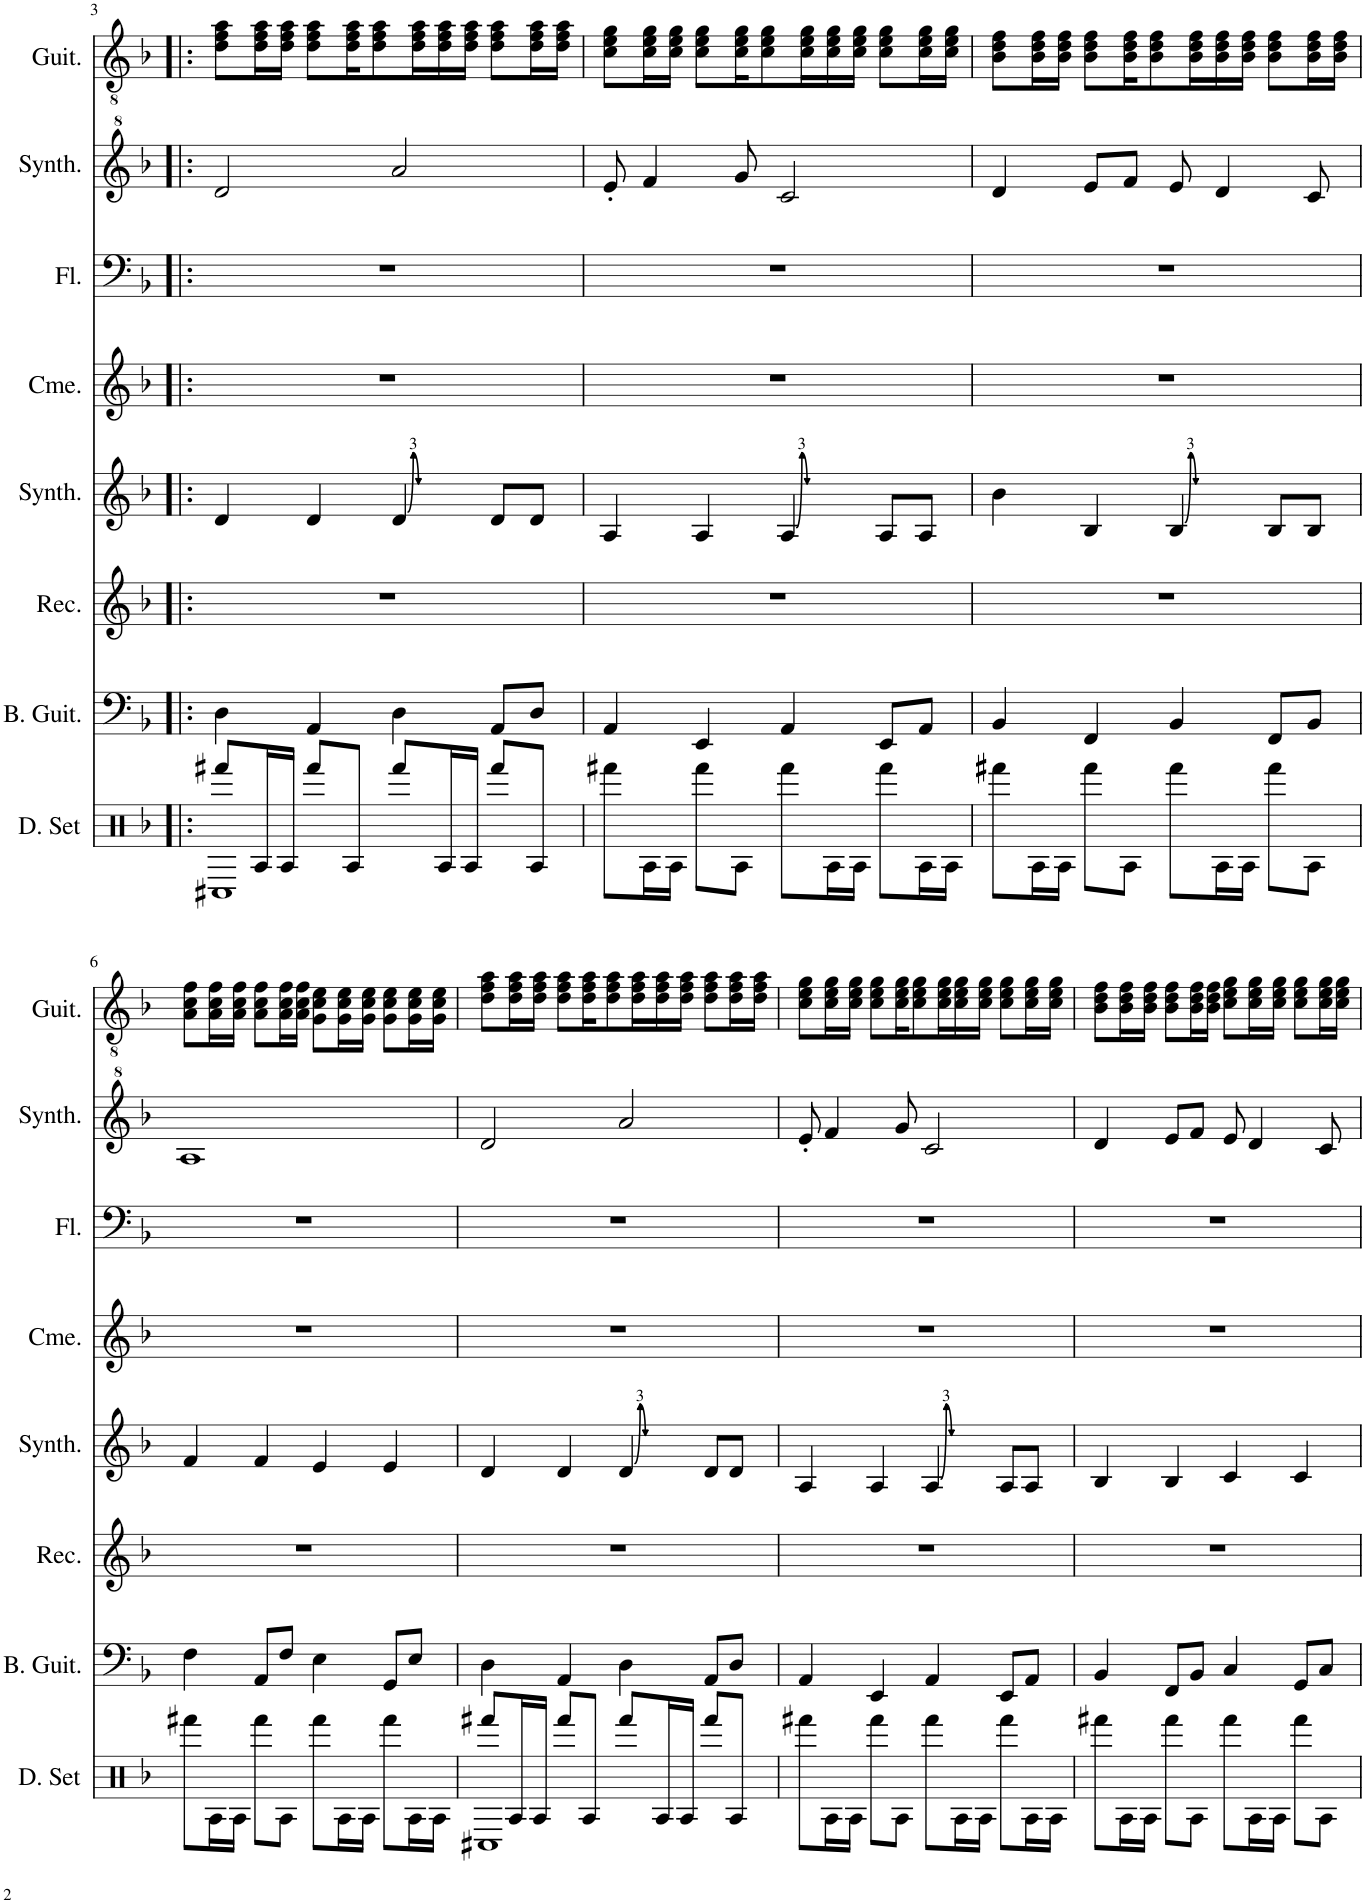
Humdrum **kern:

**kern	**kern	**kern	**kern	**kern	**kern	**kern	**kern
*part8	*part7	*part6	*part5	*part4	*part3	*part2	*part1
*staff8	*staff7	*staff6	*staff5	*staff4	*staff3	*staff2	*staff1
*I"ドラムセット	*I"ベース	*I"リコーダー	*I"エフェクト シンセサイザー	*I"チャイム	*I"フルート	*I"ブラス シンセサイザー	*I"アコースティックギター
!!LO:PB:g=z
*clefX	*clefF4	*clefG2	*clefG2	*clefG2	*clefF4	*clefG^2	*clefGv2
*	*Trd7c12	*	*	*	*	*	*
*k[b-]	*k[b-]	*k[b-]	*k[b-]	*k[b-]	*k[b-]	*k[b-]	*k[b-]
*M4/4	*M4/4	*M4/4	*M4/4	*M4/4	*M4/4	*M4/4	*M4/4
=3!|:	=3!|:	=3!|:	=3!|:	=3!|:	=3!|:	=3!|:	=3!|:
*^	*	*	*	*	*	*	*
8fff#X/L	1C#X	4D\	1r	4d/	1r	1r	2dd/	8d\ 8f\ 8a\L
16A/L	.	.	.	.	.	.	.	16d\ 16f\ 16a\L
16A/JJ	.	.	.	.	.	.	.	16d\ 16f\ 16a\JJ
8fff/L	.	4AA/	.	4d/	.	.	.	8d\ 8f\ 8a\L
8A/J	.	.	.	.	.	.	.	16d\ 16f\ 16a\K
.	.	.	.	.	.	.	.	8d\ 8f\ 8a\
8fff/L	.	4D\	.	4d/	.	.	2aa/	.
.	.	.	.	.	.	.	.	16d\ 16f\ 16a\L
16A/L	.	.	.	.	.	.	.	16d\ 16f\ 16a\
16A/JJ	.	.	.	.	.	.	.	16d\ 16f\ 16a\JJ
8fff/L	.	8AA/L	.	8d/L	.	.	.	8d\ 8f\ 8a\L
8A/J	.	8D/J	.	8d/J	.	.	.	16d\ 16f\ 16a\L
.	.	.	.	.	.	.	.	16d\ 16f\ 16a\JJ
*v	*v	*	*	*	*	*	*	*
=4	=4	=4	=4	=4	=4	=4	=4
8fff#X\L	4AA/	1r	4A/	1r	1r	8ee'/	8c\ 8e\ 8g\L
16A\L	.	.	.	.	.	4ff/	16c\ 16e\ 16g\L
16A\JJ	.	.	.	.	.	.	16c\ 16e\ 16g\JJ
8fff\L	4EE/	.	4A/	.	.	.	8c\ 8e\ 8g\L
8A\J	.	.	.	.	.	8gg/	16c\ 16e\ 16g\K
.	.	.	.	.	.	.	8c\ 8e\ 8g\
8fff\L	4AA/	.	4A/	.	.	2cc/	.
.	.	.	.	.	.	.	16c\ 16e\ 16g\L
16A\L	.	.	.	.	.	.	16c\ 16e\ 16g\
16A\JJ	.	.	.	.	.	.	16c\ 16e\ 16g\JJ
8fff\L	8EE/L	.	8A/L	.	.	.	8c\ 8e\ 8g\L
16A\L	8AA/J	.	8A/J	.	.	.	16c\ 16e\ 16g\L
16A\JJ	.	.	.	.	.	.	16c\ 16e\ 16g\JJ
=5	=5	=5	=5	=5	=5	=5	=5
8fff#X\L	4BB-/	1r	4b-\	1r	1r	4dd/	8B-\ 8d\ 8f\L
16A\L	.	.	.	.	.	.	16B-\ 16d\ 16f\L
16A\JJ	.	.	.	.	.	.	16B-\ 16d\ 16f\JJ
8fff\L	4FF/	.	4B-/	.	.	8ee/L	8B-\ 8d\ 8f\L
8A\J	.	.	.	.	.	8ff/J	16B-\ 16d\ 16f\K
.	.	.	.	.	.	.	8B-\ 8d\ 8f\
8fff\L	4BB-/	.	4B-/	.	.	8ee/	.
.	.	.	.	.	.	.	16B-\ 16d\ 16f\L
16A\L	.	.	.	.	.	4dd/	16B-\ 16d\ 16f\
16A\JJ	.	.	.	.	.	.	16B-\ 16d\ 16f\JJ
8fff\L	8FF/L	.	8B-/L	.	.	.	8B-\ 8d\ 8f\L
8A\J	8BB-/J	.	8B-/J	.	.	8cc/	16B-\ 16d\ 16f\L
.	.	.	.	.	.	.	16B-\ 16d\ 16f\JJ
!!LO:LB:g=z
=6	=6	=6	=6	=6	=6	=6	=6
8fff#X\L	4F\	1r	4f/	1r	1r	1a	8A\ 8c\ 8f\L
16A\L	.	.	.	.	.	.	16A\ 16c\ 16f\L
16A\JJ	.	.	.	.	.	.	16A\ 16c\ 16f\JJ
8fff\L	8AA/L	.	4f/	.	.	.	8A\ 8c\ 8f\L
8A\J	8F/J	.	.	.	.	.	16A\ 16c\ 16f\L
.	.	.	.	.	.	.	16A\ 16c\ 16f\JJ
8fff\L	4E\	.	4e/	.	.	.	8G\ 8c\ 8e\L
16A\L	.	.	.	.	.	.	16G\ 16c\ 16e\L
16A\JJ	.	.	.	.	.	.	16G\ 16c\ 16e\JJ
8fff\L	8GG/L	.	4e/	.	.	.	8G\ 8c\ 8e\L
16A\L	8E/J	.	.	.	.	.	16G\ 16c\ 16e\L
16A\JJ	.	.	.	.	.	.	16G\ 16c\ 16e\JJ
=7	=7	=7	=7	=7	=7	=7	=7
*^	*	*	*	*	*	*	*
8fff#X/L	1C#X	4D\	1r	4d/	1r	1r	2dd/	8d\ 8f\ 8a\L
16A/L	.	.	.	.	.	.	.	16d\ 16f\ 16a\L
16A/JJ	.	.	.	.	.	.	.	16d\ 16f\ 16a\JJ
8fff/L	.	4AA/	.	4d/	.	.	.	8d\ 8f\ 8a\L
8A/J	.	.	.	.	.	.	.	16d\ 16f\ 16a\K
.	.	.	.	.	.	.	.	8d\ 8f\ 8a\
8fff/L	.	4D\	.	4d/	.	.	2aa/	.
.	.	.	.	.	.	.	.	16d\ 16f\ 16a\L
16A/L	.	.	.	.	.	.	.	16d\ 16f\ 16a\
16A/JJ	.	.	.	.	.	.	.	16d\ 16f\ 16a\JJ
8fff/L	.	8AA/L	.	8d/L	.	.	.	8d\ 8f\ 8a\L
8A/J	.	8D/J	.	8d/J	.	.	.	16d\ 16f\ 16a\L
.	.	.	.	.	.	.	.	16d\ 16f\ 16a\JJ
*v	*v	*	*	*	*	*	*	*
=8	=8	=8	=8	=8	=8	=8	=8
8fff#X\L	4AA/	1r	4A/	1r	1r	8ee'/	8c\ 8e\ 8g\L
16A\L	.	.	.	.	.	4ff/	16c\ 16e\ 16g\L
16A\JJ	.	.	.	.	.	.	16c\ 16e\ 16g\JJ
8fff\L	4EE/	.	4A/	.	.	.	8c\ 8e\ 8g\L
8A\J	.	.	.	.	.	8gg/	16c\ 16e\ 16g\K
.	.	.	.	.	.	.	8c\ 8e\ 8g\
8fff\L	4AA/	.	4A/	.	.	2cc/	.
.	.	.	.	.	.	.	16c\ 16e\ 16g\L
16A\L	.	.	.	.	.	.	16c\ 16e\ 16g\
16A\JJ	.	.	.	.	.	.	16c\ 16e\ 16g\JJ
8fff\L	8EE/L	.	8A/L	.	.	.	8c\ 8e\ 8g\L
16A\L	8AA/J	.	8A/J	.	.	.	16c\ 16e\ 16g\L
16A\JJ	.	.	.	.	.	.	16c\ 16e\ 16g\JJ
=9	=9	=9	=9	=9	=9	=9	=9
8fff#X\L	4BB-/	1r	4B-/	1r	1r	4dd/	8B-\ 8d\ 8f\L
16A\L	.	.	.	.	.	.	16B-\ 16d\ 16f\L
16A\JJ	.	.	.	.	.	.	16B-\ 16d\ 16f\JJ
8fff\L	8FF/L	.	4B-/	.	.	8ee/L	8B-\ 8d\ 8f\L
8A\J	8BB-/J	.	.	.	.	8ff/J	16B-\ 16d\ 16f\L
.	.	.	.	.	.	.	16B-\ 16d\ 16f\JJ
8fff\L	4C/	.	4c/	.	.	8ee/	8c\ 8e\ 8g\L
16A\L	.	.	.	.	.	4dd/	16c\ 16e\ 16g\L
16A\JJ	.	.	.	.	.	.	16c\ 16e\ 16g\JJ
8fff\L	8GG/L	.	4c/	.	.	.	8c\ 8e\ 8g\L
8A\J	8C/J	.	.	.	.	8cc/	16c\ 16e\ 16g\L
.	.	.	.	.	.	.	16c\ 16e\ 16g\JJ
=	=	=	=	=	=	=	=
*-	*-	*-	*-	*-	*-	*-	*-
